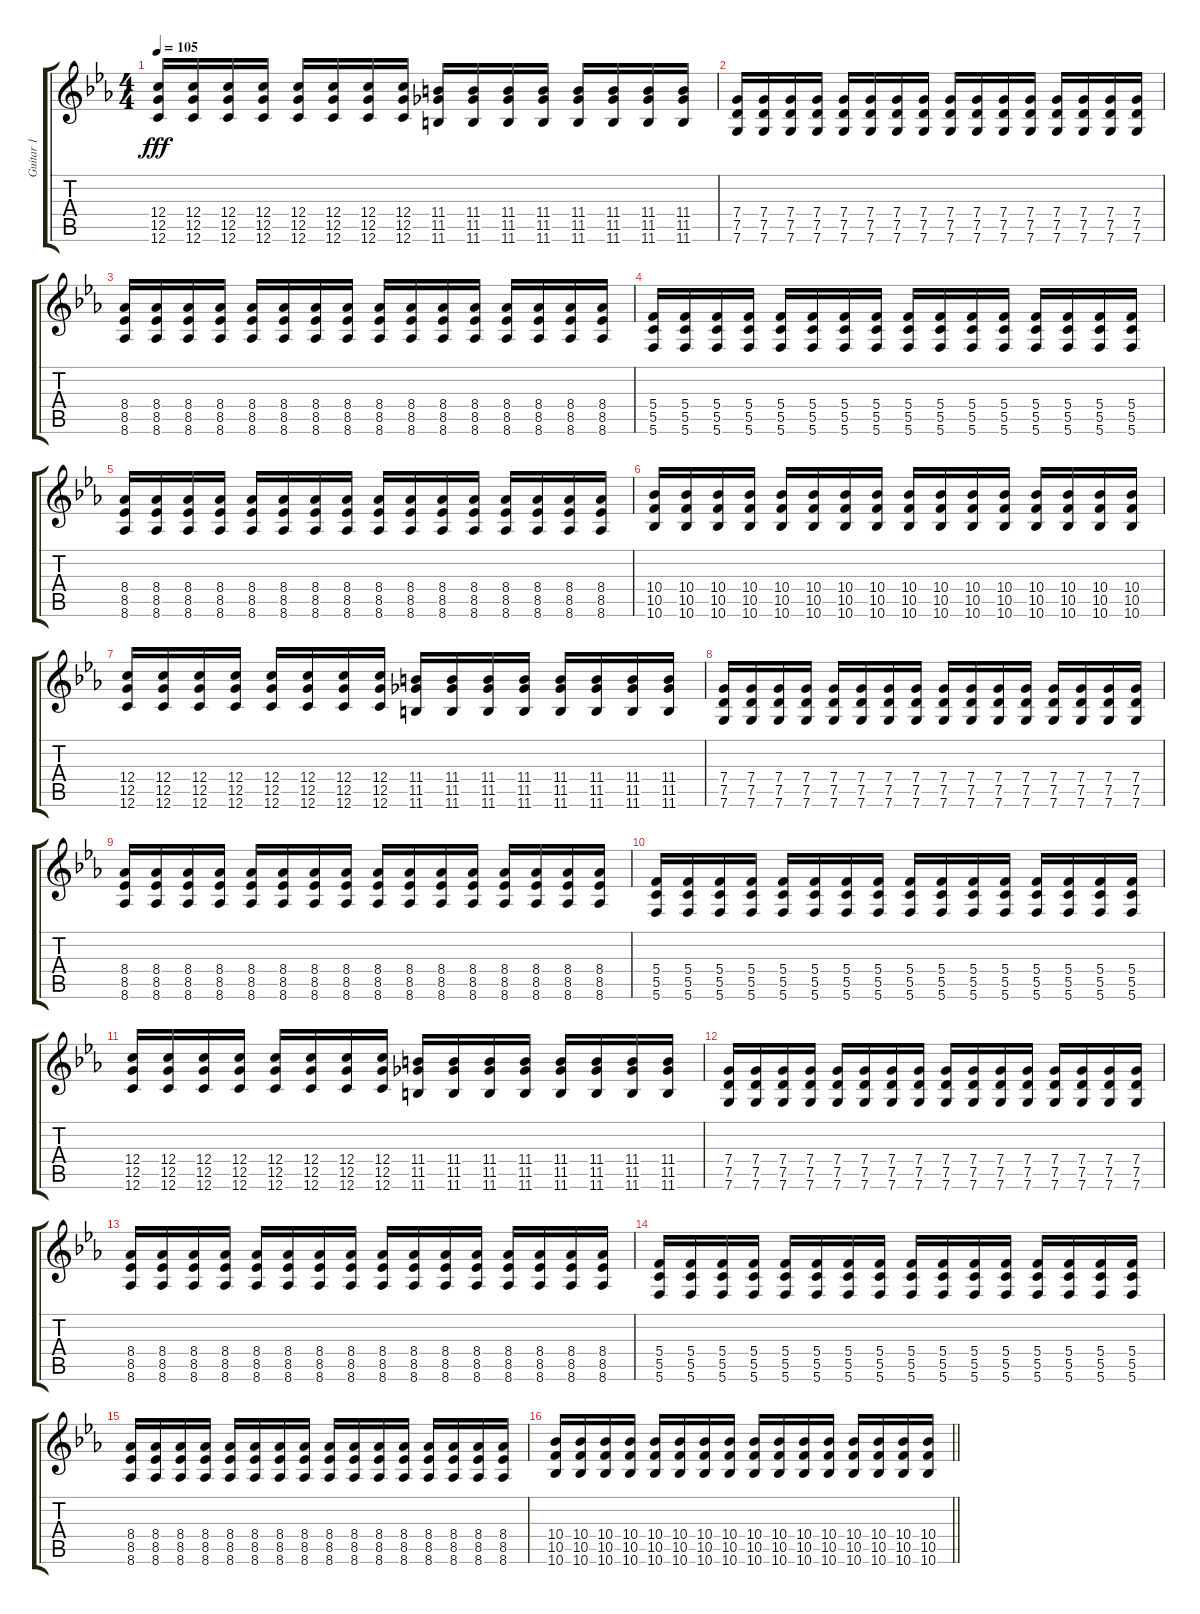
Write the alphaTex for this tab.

\track ("Guitar 1" "Guitar 1") {instrument distortionguitar}
\staff {score tabs}
\tuning (D4 A3 F3 C3 G2 C2) {hide}
\ts (4 4)
\tempo 105
\clef g2
\ks eb
(12.4 12.5 12.6).16{dy fff} (12.4 12.5 12.6).16 (12.4 12.5 12.6).16 (12.4 12.5 12.6).16 (12.4 12.5 12.6).16 (12.4 12.5 12.6).16 (12.4 12.5 12.6).16 (12.4 12.5 12.6).16 (11.4 11.5 11.6).16 (11.4 11.5 11.6).16 (11.4 11.5 11.6).16 (11.4 11.5 11.6).16 (11.4 11.5 11.6).16 (11.4 11.5 11.6).16 (11.4 11.5 11.6).16 (11.4 11.5 11.6).16 |
(7.4 7.5 7.6).16 (7.4 7.5 7.6).16 (7.4 7.5 7.6).16 (7.4 7.5 7.6).16 (7.4 7.5 7.6).16 (7.4 7.5 7.6).16 (7.4 7.5 7.6).16 (7.4 7.5 7.6).16 (7.4 7.5 7.6).16 (7.4 7.5 7.6).16 (7.4 7.5 7.6).16 (7.4 7.5 7.6).16 (7.4 7.5 7.6).16 (7.4 7.5 7.6).16 (7.4 7.5 7.6).16 (7.4 7.5 7.6).16 |
(8.4 8.5 8.6).16 (8.4 8.5 8.6).16 (8.4 8.5 8.6).16 (8.4 8.5 8.6).16 (8.4 8.5 8.6).16 (8.4 8.5 8.6).16 (8.4 8.5 8.6).16 (8.4 8.5 8.6).16 (8.4 8.5 8.6).16 (8.4 8.5 8.6).16 (8.4 8.5 8.6).16 (8.4 8.5 8.6).16 (8.4 8.5 8.6).16 (8.4 8.5 8.6).16 (8.4 8.5 8.6).16 (8.4 8.5 8.6).16 |
(5.4 5.5 5.6).16 (5.4 5.5 5.6).16 (5.4 5.5 5.6).16 (5.4 5.5 5.6).16 (5.4 5.5 5.6).16 (5.4 5.5 5.6).16 (5.4 5.5 5.6).16 (5.4 5.5 5.6).16 (5.4 5.5 5.6).16 (5.4 5.5 5.6).16 (5.4 5.5 5.6).16 (5.4 5.5 5.6).16 (5.4 5.5 5.6).16 (5.4 5.5 5.6).16 (5.4 5.5 5.6).16 (5.4 5.5 5.6).16 |
(8.4 8.5 8.6).16 (8.4 8.5 8.6).16 (8.4 8.5 8.6).16 (8.4 8.5 8.6).16 (8.4 8.5 8.6).16 (8.4 8.5 8.6).16 (8.4 8.5 8.6).16 (8.4 8.5 8.6).16 (8.4 8.5 8.6).16 (8.4 8.5 8.6).16 (8.4 8.5 8.6).16 (8.4 8.5 8.6).16 (8.4 8.5 8.6).16 (8.4 8.5 8.6).16 (8.4 8.5 8.6).16 (8.4 8.5 8.6).16 |
(10.4 10.5 10.6).16 (10.4 10.5 10.6).16 (10.4 10.5 10.6).16 (10.4 10.5 10.6).16 (10.4 10.5 10.6).16 (10.4 10.5 10.6).16 (10.4 10.5 10.6).16 (10.4 10.5 10.6).16 (10.4 10.5 10.6).16 (10.4 10.5 10.6).16 (10.4 10.5 10.6).16 (10.4 10.5 10.6).16 (10.4 10.5 10.6).16 (10.4 10.5 10.6).16 (10.4 10.5 10.6).16 (10.4 10.5 10.6).16 |
(12.4 12.5 12.6).16 (12.4 12.5 12.6).16 (12.4 12.5 12.6).16 (12.4 12.5 12.6).16 (12.4 12.5 12.6).16 (12.4 12.5 12.6).16 (12.4 12.5 12.6).16 (12.4 12.5 12.6).16 (11.4 11.5 11.6).16 (11.4 11.5 11.6).16 (11.4 11.5 11.6).16 (11.4 11.5 11.6).16 (11.4 11.5 11.6).16 (11.4 11.5 11.6).16 (11.4 11.5 11.6).16 (11.4 11.5 11.6).16 |
(7.4 7.5 7.6).16 (7.4 7.5 7.6).16 (7.4 7.5 7.6).16 (7.4 7.5 7.6).16 (7.4 7.5 7.6).16 (7.4 7.5 7.6).16 (7.4 7.5 7.6).16 (7.4 7.5 7.6).16 (7.4 7.5 7.6).16 (7.4 7.5 7.6).16 (7.4 7.5 7.6).16 (7.4 7.5 7.6).16 (7.4 7.5 7.6).16 (7.4 7.5 7.6).16 (7.4 7.5 7.6).16 (7.4 7.5 7.6).16 |
(8.4 8.5 8.6).16 (8.4 8.5 8.6).16 (8.4 8.5 8.6).16 (8.4 8.5 8.6).16 (8.4 8.5 8.6).16 (8.4 8.5 8.6).16 (8.4 8.5 8.6).16 (8.4 8.5 8.6).16 (8.4 8.5 8.6).16 (8.4 8.5 8.6).16 (8.4 8.5 8.6).16 (8.4 8.5 8.6).16 (8.4 8.5 8.6).16 (8.4 8.5 8.6).16 (8.4 8.5 8.6).16 (8.4 8.5 8.6).16 |
(5.4 5.5 5.6).16 (5.4 5.5 5.6).16 (5.4 5.5 5.6).16 (5.4 5.5 5.6).16 (5.4 5.5 5.6).16 (5.4 5.5 5.6).16 (5.4 5.5 5.6).16 (5.4 5.5 5.6).16 (5.4 5.5 5.6).16 (5.4 5.5 5.6).16 (5.4 5.5 5.6).16 (5.4 5.5 5.6).16 (5.4 5.5 5.6).16 (5.4 5.5 5.6).16 (5.4 5.5 5.6).16 (5.4 5.5 5.6).16 |
(12.4 12.5 12.6).16 (12.4 12.5 12.6).16 (12.4 12.5 12.6).16 (12.4 12.5 12.6).16 (12.4 12.5 12.6).16 (12.4 12.5 12.6).16 (12.4 12.5 12.6).16 (12.4 12.5 12.6).16 (11.4 11.5 11.6).16 (11.4 11.5 11.6).16 (11.4 11.5 11.6).16 (11.4 11.5 11.6).16 (11.4 11.5 11.6).16 (11.4 11.5 11.6).16 (11.4 11.5 11.6).16 (11.4 11.5 11.6).16 |
(7.4 7.5 7.6).16 (7.4 7.5 7.6).16 (7.4 7.5 7.6).16 (7.4 7.5 7.6).16 (7.4 7.5 7.6).16 (7.4 7.5 7.6).16 (7.4 7.5 7.6).16 (7.4 7.5 7.6).16 (7.4 7.5 7.6).16 (7.4 7.5 7.6).16 (7.4 7.5 7.6).16 (7.4 7.5 7.6).16 (7.4 7.5 7.6).16 (7.4 7.5 7.6).16 (7.4 7.5 7.6).16 (7.4 7.5 7.6).16 |
(8.4 8.5 8.6).16 (8.4 8.5 8.6).16 (8.4 8.5 8.6).16 (8.4 8.5 8.6).16 (8.4 8.5 8.6).16 (8.4 8.5 8.6).16 (8.4 8.5 8.6).16 (8.4 8.5 8.6).16 (8.4 8.5 8.6).16 (8.4 8.5 8.6).16 (8.4 8.5 8.6).16 (8.4 8.5 8.6).16 (8.4 8.5 8.6).16 (8.4 8.5 8.6).16 (8.4 8.5 8.6).16 (8.4 8.5 8.6).16 |
(5.4 5.5 5.6).16 (5.4 5.5 5.6).16 (5.4 5.5 5.6).16 (5.4 5.5 5.6).16 (5.4 5.5 5.6).16 (5.4 5.5 5.6).16 (5.4 5.5 5.6).16 (5.4 5.5 5.6).16 (5.4 5.5 5.6).16 (5.4 5.5 5.6).16 (5.4 5.5 5.6).16 (5.4 5.5 5.6).16 (5.4 5.5 5.6).16 (5.4 5.5 5.6).16 (5.4 5.5 5.6).16 (5.4 5.5 5.6).16 |
(8.4 8.5 8.6).16 (8.4 8.5 8.6).16 (8.4 8.5 8.6).16 (8.4 8.5 8.6).16 (8.4 8.5 8.6).16 (8.4 8.5 8.6).16 (8.4 8.5 8.6).16 (8.4 8.5 8.6).16 (8.4 8.5 8.6).16 (8.4 8.5 8.6).16 (8.4 8.5 8.6).16 (8.4 8.5 8.6).16 (8.4 8.5 8.6).16 (8.4 8.5 8.6).16 (8.4 8.5 8.6).16 (8.4 8.5 8.6).16 |
\barLineRight lightlight
(10.4 10.5 10.6).16 (10.4 10.5 10.6).16 (10.4 10.5 10.6).16 (10.4 10.5 10.6).16 (10.4 10.5 10.6).16 (10.4 10.5 10.6).16 (10.4 10.5 10.6).16 (10.4 10.5 10.6).16 (10.4 10.5 10.6).16 (10.4 10.5 10.6).16 (10.4 10.5 10.6).16 (10.4 10.5 10.6).16 (10.4 10.5 10.6).16 (10.4 10.5 10.6).16 (10.4 10.5 10.6).16 (10.4 10.5 10.6).16
